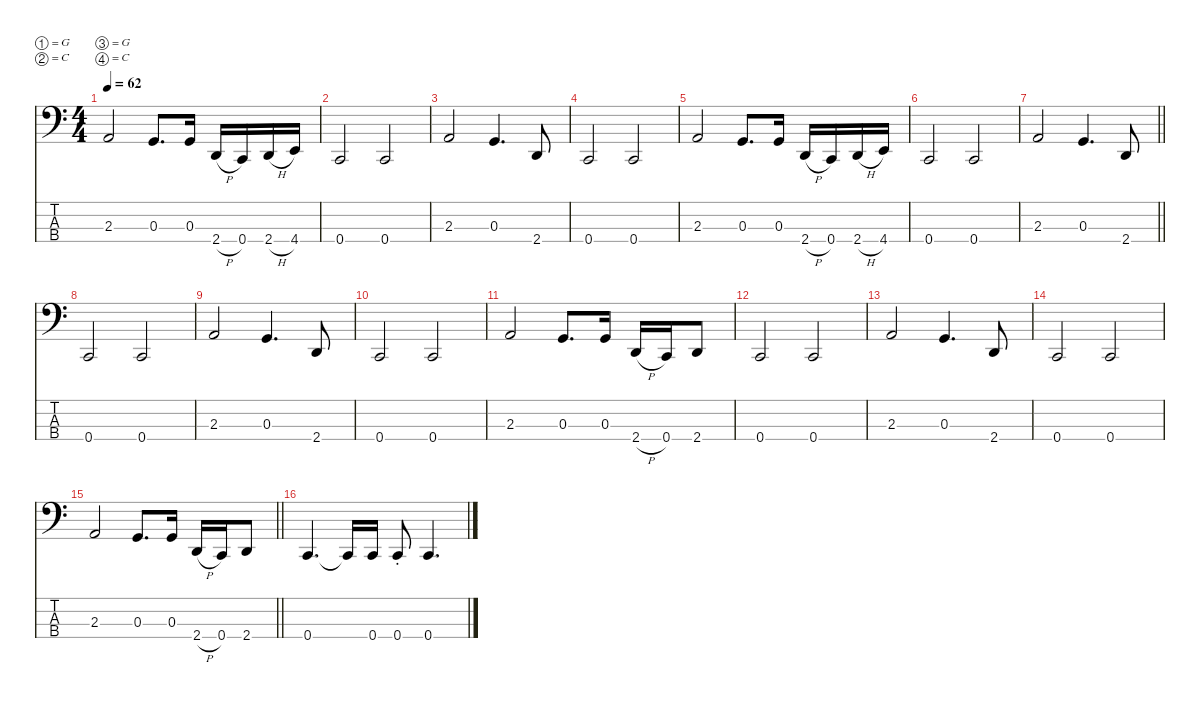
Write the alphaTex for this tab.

\defaultSystemsLayout 4
\hideDynamics
\bracketExtendMode nobrackets
\singleTrackTrackNamePolicy hidden
\multiTrackTrackNamePolicy hidden
\firstSystemTrackNameMode fullname
\otherSystemsTrackNameOrientation horizontal
\track ("Bass" "el.bs.") {instrument electricbassfinger}
\staff {score tabs}
\tuning (G2 C2 G1 C1)
\ts (4 4)
\tempo 62
\clef f4
\ks c
2.3.2{dy f beam Up} 0.3.8{d beam Up} 0.3.16{beam Up} 2.4{h}.16{beam Up} 0.4.16{beam Up} 2.4{h}.16{beam Up} 4.4.16{beam Up} |
0.4.2{beam Up} 0.4.2{beam Up} |
2.3.2{beam Up} 0.3.4{d beam Up} 2.4.8{beam Up} |
0.4.2{beam Up} 0.4.2{beam Up} |
2.3.2{beam Up} 0.3.8{d beam Up} 0.3.16{beam Up} 2.4{h}.16{beam Up} 0.4.16{beam Up} 2.4{h}.16{beam Up} 4.4.16{beam Up} |
0.4.2{beam Up} 0.4.2{beam Up} |
\barLineRight lightlight
2.3.2{beam Up} 0.3.4{d beam Up} 2.4.8{beam Up} |
0.4.2{beam Up} 0.4.2{beam Up} |
2.3.2{beam Up} 0.3.4{d beam Up} 2.4.8{beam Up} |
0.4.2{beam Up} 0.4.2{beam Up} |
2.3.2{beam Up} 0.3.8{d beam Up} 0.3.16{beam Up} 2.4{h}.16{beam Up} 0.4.16{beam Up} 2.4.8{beam Up} |
0.4.2{beam Up} 0.4.2{beam Up} |
2.3.2{beam Up} 0.3.4{d beam Up} 2.4.8{beam Up} |
0.4.2{beam Up} 0.4.2{beam Up} |
\barLineRight lightlight
2.3.2{beam Up} 0.3.8{d beam Up} 0.3.16{beam Up} 2.4{h}.16{beam Up} 0.4.16{beam Up} 2.4.8{beam Up} |
0.4.4{d beam Up} 0.4{t}.16{beam Up} 0.4.16{beam Up} 0.4{st}.8{beam Up} 0.4.4{d beam Up}
